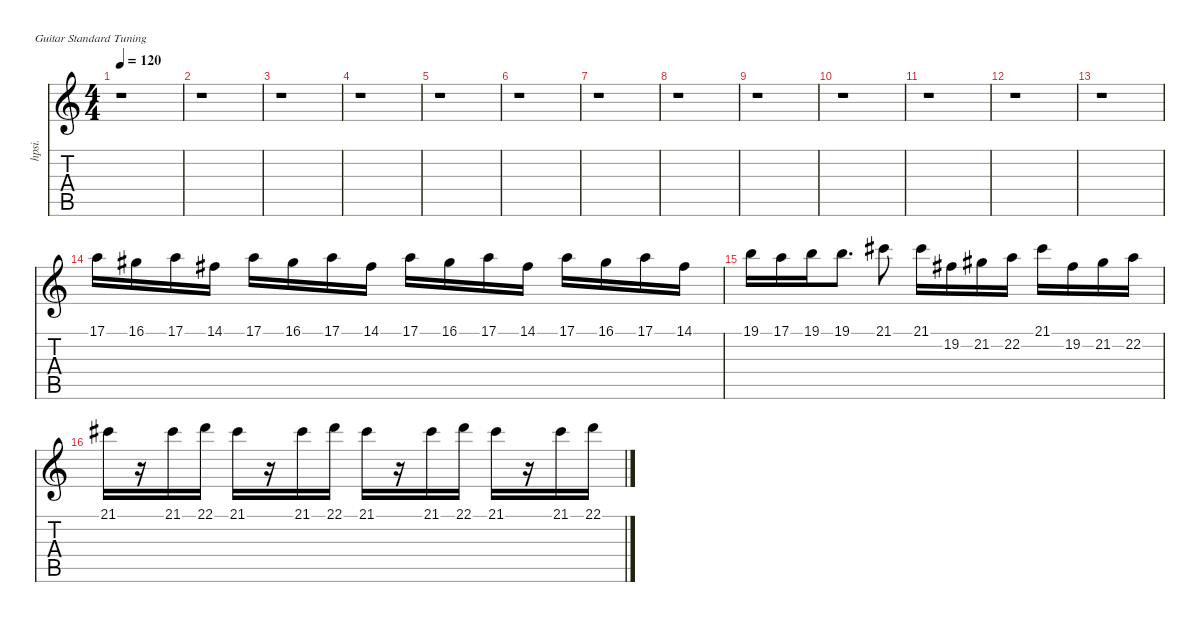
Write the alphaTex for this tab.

\defaultSystemsLayout 4
\hideDynamics
\bracketExtendMode nobrackets
\track ("Harpsichord" "hpsi.") {instrument harpsichord}
\staff {score tabs}
\tuning (E4 B3 G3 D3 A2 E2)
\ts (4 4)
\tempo 120
\clef g2
\ks c
r.1{dy f} |
r.1 |
r.1 |
r.1 |
r.1 |
r.1 |
r.1 |
r.1 |
r.1 |
r.1 |
r.1 |
r.1 |
r.1 |
17.1.16 16.1{acc #}.16 17.1.16 14.1{acc #}.16 17.1.16 16.1{acc #}.16 17.1.16 14.1{acc #}.16 17.1.16 16.1{acc #}.16 17.1.16 14.1{acc #}.16 17.1.16 16.1{acc #}.16 17.1.16 14.1{acc #}.16 |
19.1.16 17.1.16 19.1.16 19.1.8{d} 21.1{acc #}.8 21.1{acc #}.16 19.2{acc #}.16 21.2{acc #}.16 22.2.16 21.1{acc #}.16 19.2{acc #}.16 21.2{acc #}.16 22.2.16 |
21.1{acc #}.16 r.16 21.1{acc #}.16 22.1.16 21.1{acc #}.16 r.16 21.1{acc #}.16 22.1.16 21.1{acc #}.16 r.16 21.1{acc #}.16 22.1.16 21.1{acc #}.16 r.16 21.1{acc #}.16 22.1.16
